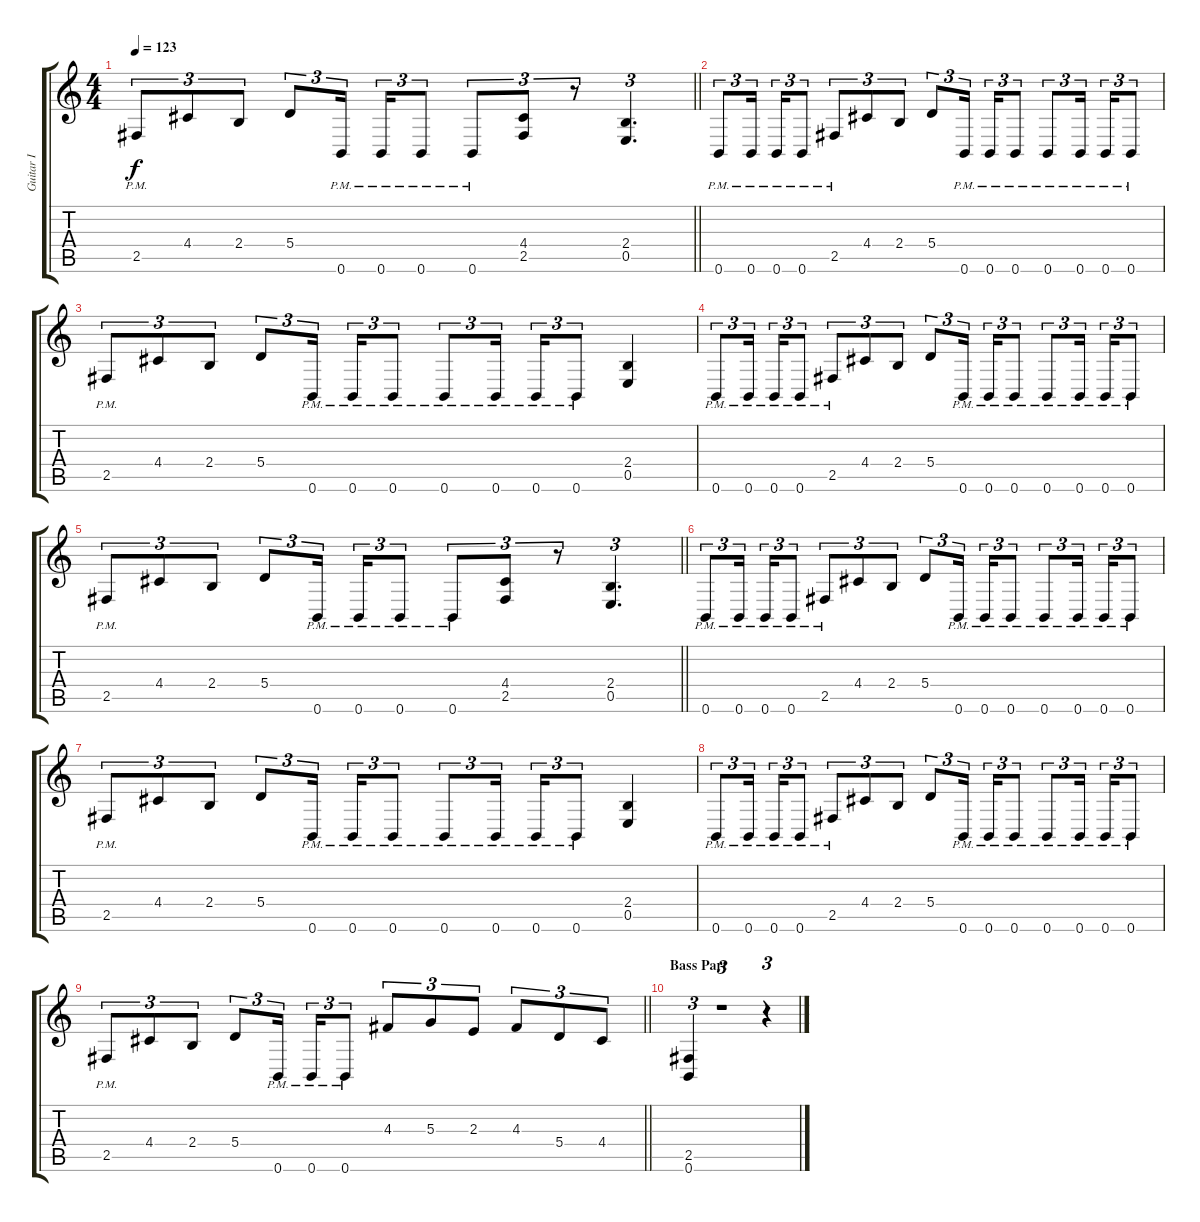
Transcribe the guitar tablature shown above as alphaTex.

\track ("Guitar I" "Guitar I") {instrument distortionguitar}
\staff {score tabs}
\tuning (B3 Gb3 D3 A2 E2 B1) {hide}
\ts (4 4)
\tempo 123
\clef g2
\barLineRight lightlight
\ks c
2.5{pm}.8{tu (3 2) dy f} 4.4.8{tu (3 2)} 2.4.8{tu (3 2)} 5.4.8{tu (3 2)} 0.6{pm}.16{tu (3 2) beam splitsecondary} 0.6{pm}.16{tu (3 2)} 0.6{pm}.8{tu (3 2)} 0.6{pm}.8{tu (3 2)} (4.4 2.5).8{tu (3 2)} r.8{tu (3 2)} (2.4 0.5).4{d tu (3 2)} |
\section ("" "")
0.6{pm}.8{tu (3 2)} 0.6{pm}.16{tu (3 2) beam splitsecondary} 0.6{pm}.16{tu (3 2)} 0.6{pm}.8{tu (3 2)} 2.5{pm}.8{tu (3 2)} 4.4.8{tu (3 2)} 2.4.8{tu (3 2)} 5.4.8{tu (3 2)} 0.6{pm}.16{tu (3 2) beam splitsecondary} 0.6{pm}.16{tu (3 2)} 0.6{pm}.8{tu (3 2)} 0.6{pm}.8{tu (3 2)} 0.6{pm}.16{tu (3 2) beam splitsecondary} 0.6{pm}.16{tu (3 2)} 0.6{pm}.8{tu (3 2)} |
2.5{pm}.8{tu (3 2)} 4.4.8{tu (3 2)} 2.4.8{tu (3 2)} 5.4.8{tu (3 2)} 0.6{pm}.16{tu (3 2) beam splitsecondary} 0.6{pm}.16{tu (3 2)} 0.6{pm}.8{tu (3 2)} 0.6{pm}.8{tu (3 2)} 0.6{pm}.16{tu (3 2) beam splitsecondary} 0.6{pm}.16{tu (3 2)} 0.6{pm}.8{tu (3 2)} (2.4 0.5).4 |
0.6{pm}.8{tu (3 2)} 0.6{pm}.16{tu (3 2) beam splitsecondary} 0.6{pm}.16{tu (3 2)} 0.6{pm}.8{tu (3 2)} 2.5{pm}.8{tu (3 2)} 4.4.8{tu (3 2)} 2.4.8{tu (3 2)} 5.4.8{tu (3 2)} 0.6{pm}.16{tu (3 2) beam splitsecondary} 0.6{pm}.16{tu (3 2)} 0.6{pm}.8{tu (3 2)} 0.6{pm}.8{tu (3 2)} 0.6{pm}.16{tu (3 2) beam splitsecondary} 0.6{pm}.16{tu (3 2)} 0.6{pm}.8{tu (3 2)} |
\barLineRight lightlight
2.5{pm}.8{tu (3 2)} 4.4.8{tu (3 2)} 2.4.8{tu (3 2)} 5.4.8{tu (3 2)} 0.6{pm}.16{tu (3 2) beam splitsecondary} 0.6{pm}.16{tu (3 2)} 0.6{pm}.8{tu (3 2)} 0.6{pm}.8{tu (3 2)} (4.4 2.5).8{tu (3 2)} r.8{tu (3 2)} (2.4 0.5).4{d tu (3 2)} |
\section ("" "")
0.6{pm}.8{tu (3 2)} 0.6{pm}.16{tu (3 2) beam splitsecondary} 0.6{pm}.16{tu (3 2)} 0.6{pm}.8{tu (3 2)} 2.5{pm}.8{tu (3 2)} 4.4.8{tu (3 2)} 2.4.8{tu (3 2)} 5.4.8{tu (3 2)} 0.6{pm}.16{tu (3 2) beam splitsecondary} 0.6{pm}.16{tu (3 2)} 0.6{pm}.8{tu (3 2)} 0.6{pm}.8{tu (3 2)} 0.6{pm}.16{tu (3 2) beam splitsecondary} 0.6{pm}.16{tu (3 2)} 0.6{pm}.8{tu (3 2)} |
2.5{pm}.8{tu (3 2)} 4.4.8{tu (3 2)} 2.4.8{tu (3 2)} 5.4.8{tu (3 2)} 0.6{pm}.16{tu (3 2) beam splitsecondary} 0.6{pm}.16{tu (3 2)} 0.6{pm}.8{tu (3 2)} 0.6{pm}.8{tu (3 2)} 0.6{pm}.16{tu (3 2) beam splitsecondary} 0.6{pm}.16{tu (3 2)} 0.6{pm}.8{tu (3 2)} (2.4 0.5).4 |
0.6{pm}.8{tu (3 2)} 0.6{pm}.16{tu (3 2) beam splitsecondary} 0.6{pm}.16{tu (3 2)} 0.6{pm}.8{tu (3 2)} 2.5{pm}.8{tu (3 2)} 4.4.8{tu (3 2)} 2.4.8{tu (3 2)} 5.4.8{tu (3 2)} 0.6{pm}.16{tu (3 2) beam splitsecondary} 0.6{pm}.16{tu (3 2)} 0.6{pm}.8{tu (3 2)} 0.6{pm}.8{tu (3 2)} 0.6{pm}.16{tu (3 2) beam splitsecondary} 0.6{pm}.16{tu (3 2)} 0.6{pm}.8{tu (3 2)} |
\barLineRight lightlight
2.5{pm}.8{tu (3 2)} 4.4.8{tu (3 2)} 2.4.8{tu (3 2)} 5.4.8{tu (3 2)} 0.6{pm}.16{tu (3 2) beam splitsecondary} 0.6{pm}.16{tu (3 2)} 0.6{pm}.8{tu (3 2)} 4.3.8{tu (3 2)} 5.3.8{tu (3 2)} 2.3.8{tu (3 2)} 4.3.8{tu (3 2)} 5.4.8{tu (3 2)} 4.4.8{tu (3 2)} |
\section ("" "Bass Part")
(2.5 0.6).4{tu (3 2)} r.1{tu (3 2)} r.4{tu (3 2)}
